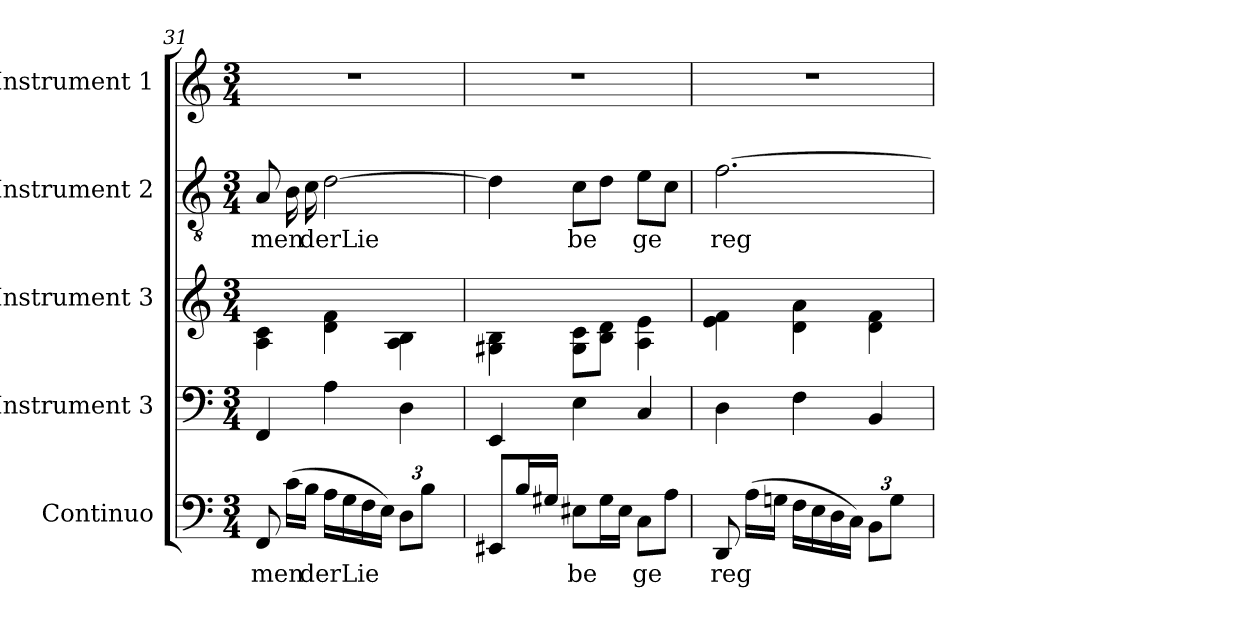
**kern	**text	**kern	**kern	**kern	**text	**kern
*part5	*part5	*part4	*part3	*part2	*part2	*part1
*staff5	*staff5	*staff4	*staff3	*staff2	*staff2	*staff1
*I"Continuo	*	*I"Instrument 3	*I"Instrument 3	*I"Instrument 2	*	*I"Instrument 1
*clefF4	*	*clefF4	*clefG2	*clefGv2	*	*clefG2
*k[]	*	*k[]	*k[]	*k[]	*	*k[]
*C:	*	*C:	*C:	*C:	*	*C:
*M3/4	*	*M3/4	*M3/4	*M3/4	*	*M3/4
=31	=31	=31	=31	=31	=31	=31
!	!LO:LY:a	!	!	!	!LO:LY:b	!
8FF/	men	4FF/	4A\ 4c\	8A/	men	2.r
!	!LO:LY:a	!	!	!	!LO:LY:b	!
(>16c\L	.	.	.	16B\	.	.
!	!LO:LY:a	!	!	!	!LO:LY:b	!
16B\J	derLie	.	.	16c\	derLie	.
!	!LO:LY:a	!	!	!	!LO:LY:b	!
16A\L	.	4A\	4d\ 4f\	[<2d\	.	.
!	!LO:LY:a	!	!	!	!	!
16G\	.	.	.	.	.	.
!	!LO:LY:a	!	!	!	!	!
16F\	.	.	.	.	.	.
!	!LO:LY:a	!	!	!	!	!
16E\J)	.	.	.	.	.	.
*Xbrackettup	*	*	*	*	*	*
!	!LO:LY:a	!	!	!	!	!
12D<\L	.	4D\	4A\ 4B\	.	.	.
!	!LO:LY:a	!	!	!	!	!
12B\J	.	.	.	.	.	.
12ryy	.	.	.	.	.	.
!!LO:LB:g=z
=32	=32	=32	=32	=32	=32	=32
!	!LO:LY:a	!	!	!	!LO:LY:b	!
8EE#/L	.	4EE/	4B\ 4G#X\	4d\]	.	2.r
!	!LO:LY:a	!	!	!	!	!
16B/	.	.	.	.	.	.
!	!LO:LY:a	!	!	!	!	!
16G#X/J	.	.	.	.	.	.
!	!LO:LY:a	!	!	!	!LO:LY:b	!
8E#\L	be	4E\	8G#\ 8c\L	8c\L	be	.
!	!LO:LY:a	!	!	!	!LO:LY:b	!
16G#\	.	.	8d\ 8B\J	8d\J	.	.
!	!LO:LY:a	!	!	!	!	!
16E#\J	.	.	.	.	.	.
!	!LO:LY:a	!	!	!	!LO:LY:b	!
8C\L	ge	4C/	4e\ 4A\	8e\L	ge	.
!	!LO:LY:a	!	!	!	!LO:LY:b	!
8A\J	.	.	.	8c\J	.	.
=33	=33	=33	=33	=33	=33	=33
!	!LO:LY:a	!	!	!	!LO:LY:b	!
8DD/	reg	4D\	4e\ 4f\	[>2.f\	reg	2.r
!	!LO:LY:a	!	!	!	!	!
(>16A\L	.	.	.	.	.	.
!	!LO:LY:a	!	!	!	!	!
16Gn\J	.	.	.	.	.	.
!	!LO:LY:a	!	!	!	!	!
16F\L	.	4F\	4d\ 4a\	.	.	.
!	!LO:LY:a	!	!	!	!	!
16E\	.	.	.	.	.	.
!	!LO:LY:a	!	!	!	!	!
16D\	.	.	.	.	.	.
!	!LO:LY:a	!	!	!	!	!
16C\J)	.	.	.	.	.	.
!	!LO:LY:a	!	!	!	!	!
12BB<\L	.	4BB/	4d\ 4f\	.	.	.
!	!LO:LY:a	!	!	!	!	!
12G\J	.	.	.	.	.	.
12ryy	.	.	.	.	.	.
=	=	=	=	=	=	=
*-	*-	*-	*-	*-	*-	*-
